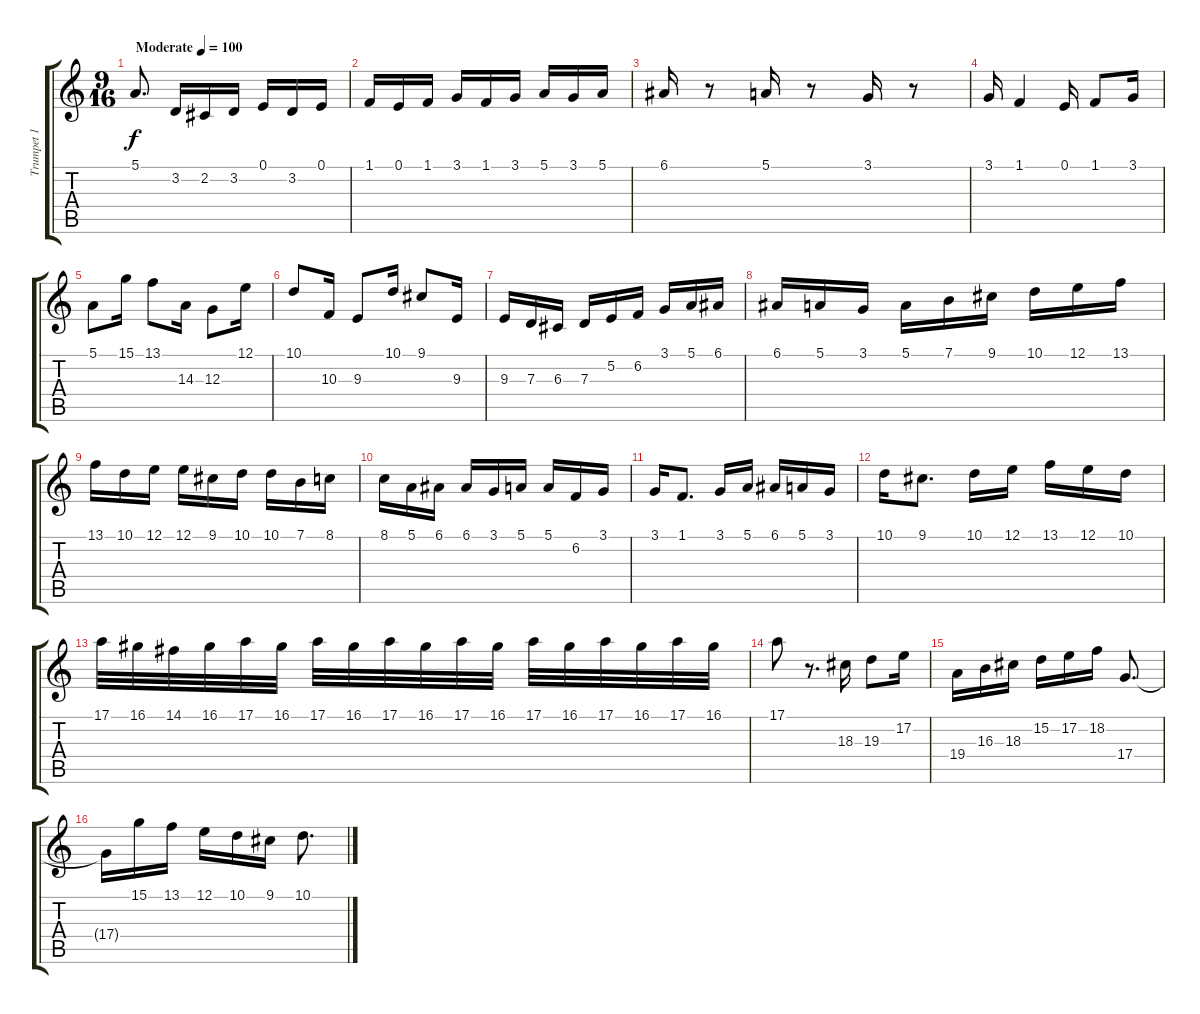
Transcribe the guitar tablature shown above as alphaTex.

\track ("Trumpet 1" "Trumpet 1") {instrument trumpet}
\staff {score tabs}
\tuning (E4 B3 G3 D3 A2 E2) {hide}
\ts (9 16)
\tempo (100 "Moderate")
\clef g2
\ks c
5.1.8{d dy f instrument trumpet} 3.2.16 2.2.16 3.2.16 0.1.16 3.2.16 0.1.16 |
1.1.16 0.1.16 1.1.16 3.1.16 1.1.16 3.1.16 5.1.16 3.1.16 5.1.16 |
6.1.16 r.8 5.1.16 r.8 3.1.16 r.8 |
3.1.16 1.1.4 0.1.16 1.1.8 3.1.16 |
5.1.8 15.1.16 13.1.8 14.3.16 12.3.8 12.1.16 |
10.1.8 10.3.16 9.3.8 10.1.16 9.1.8 9.3.16 |
9.3.16 7.3.16 6.3.16 7.3.16 5.2.16 6.2.16 3.1.16 5.1.16 6.1.16 |
6.1.16 5.1.16 3.1.16 5.1.16 7.1.16 9.1.16 10.1.16 12.1.16 13.1.16 |
13.1.16 10.1.16 12.1.16 12.1.16 9.1.16 10.1.16 10.1.16 7.1.16 8.1.16 |
8.1.16 5.1.16 6.1.16 6.1.16 3.1.16 5.1.16 5.1.16 6.2.16 3.1.16 |
3.1.16 1.1.8{d} 3.1.16 5.1.16 6.1.16 5.1.16 3.1.16 |
10.1.16 9.1.8{d} 10.1.16 12.1.16 13.1.16 12.1.16 10.1.16 |
17.1.32 16.1.32 14.1.32 16.1.32 17.1.32 16.1.32 17.1.32 16.1.32 17.1.32 16.1.32 17.1.32 16.1.32 17.1.32 16.1.32 17.1.32 16.1.32 17.1.32 16.1.32 |
17.1.8 r.8{d} 18.3.16 19.3.8 17.2.16 |
19.4.16 16.3.16 18.3.16 15.2.16 17.2.16 18.2.16 17.4.8{d} |
17.4{t}.16 15.1.16 13.1.16 12.1.16 10.1.16 9.1.16 10.1.8{d}
